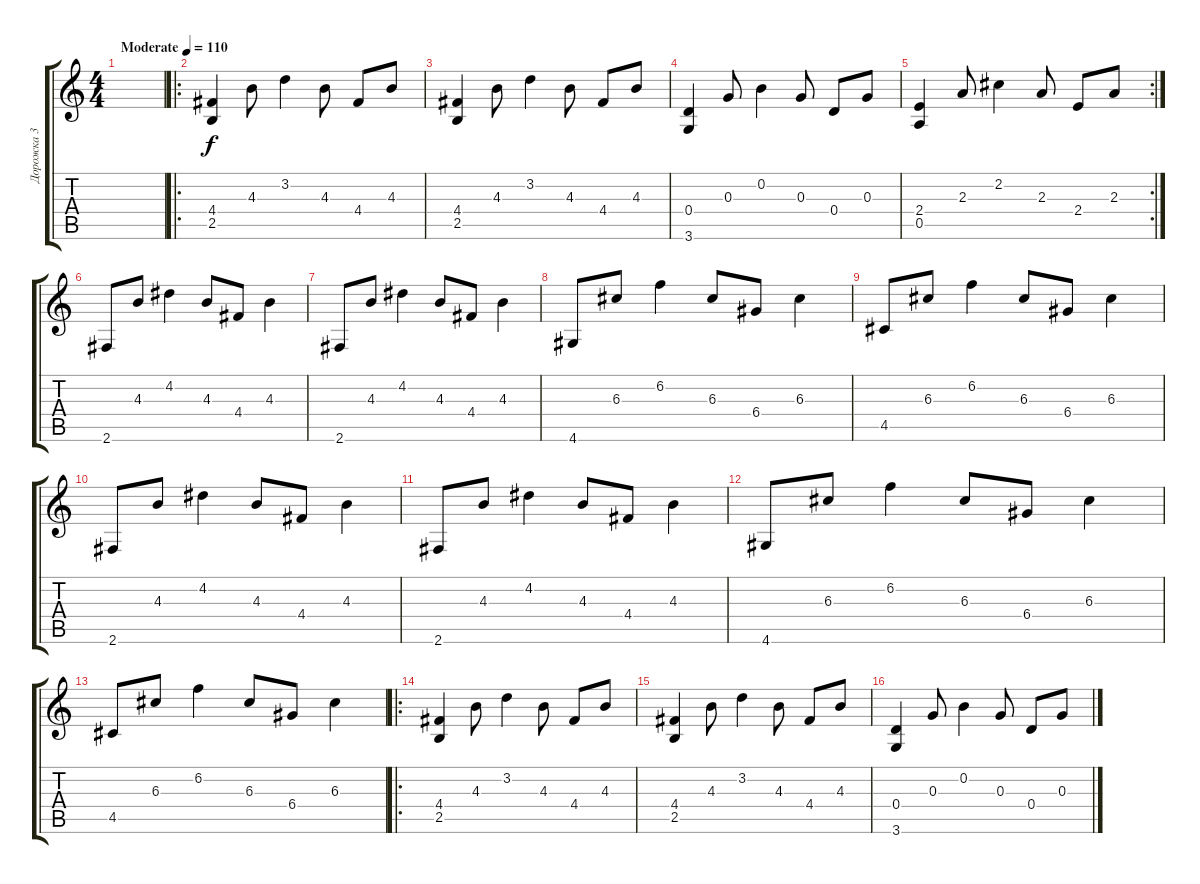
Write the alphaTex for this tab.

\track ("Дорожка 3" "Дорожка 3") {instrument electricguitarclean}
\staff {score tabs}
\tuning (E4 B3 G3 D3 A2 E2) {hide}
\ts (4 4)
\tempo (110 "Moderate")
\clef g2
\ks c
|
\ro
(4.4 2.5).4 4.3.8 3.2.4 4.3.8 4.4.8 4.3.8 |
(4.4 2.5).4 4.3.8 3.2.4 4.3.8 4.4.8 4.3.8 |
(0.4 3.6).4 0.3.8 0.2.4 0.3.8 0.4.8 0.3.8 |
\rc 2
(2.4 0.5).4 2.3.8 2.2.4 2.3.8 2.4.8 2.3.8 |
2.6.8 4.3.8 4.2.4 4.3.8 4.4.8 4.3.4 |
2.6.8 4.3.8 4.2.4 4.3.8 4.4.8 4.3.4 |
4.6.8 6.3.8 6.2.4 6.3.8 6.4.8 6.3.4 |
4.5.8 6.3.8 6.2.4 6.3.8 6.4.8 6.3.4 |
2.6.8 4.3.8 4.2.4 4.3.8 4.4.8 4.3.4 |
2.6.8 4.3.8 4.2.4 4.3.8 4.4.8 4.3.4 |
4.6.8 6.3.8 6.2.4 6.3.8 6.4.8 6.3.4 |
4.5.8 6.3.8 6.2.4 6.3.8 6.4.8 6.3.4 |
\ro
(4.4 2.5).4 4.3.8 3.2.4 4.3.8 4.4.8 4.3.8 |
(4.4 2.5).4 4.3.8 3.2.4 4.3.8 4.4.8 4.3.8 |
(0.4 3.6).4 0.3.8 0.2.4 0.3.8 0.4.8 0.3.8
